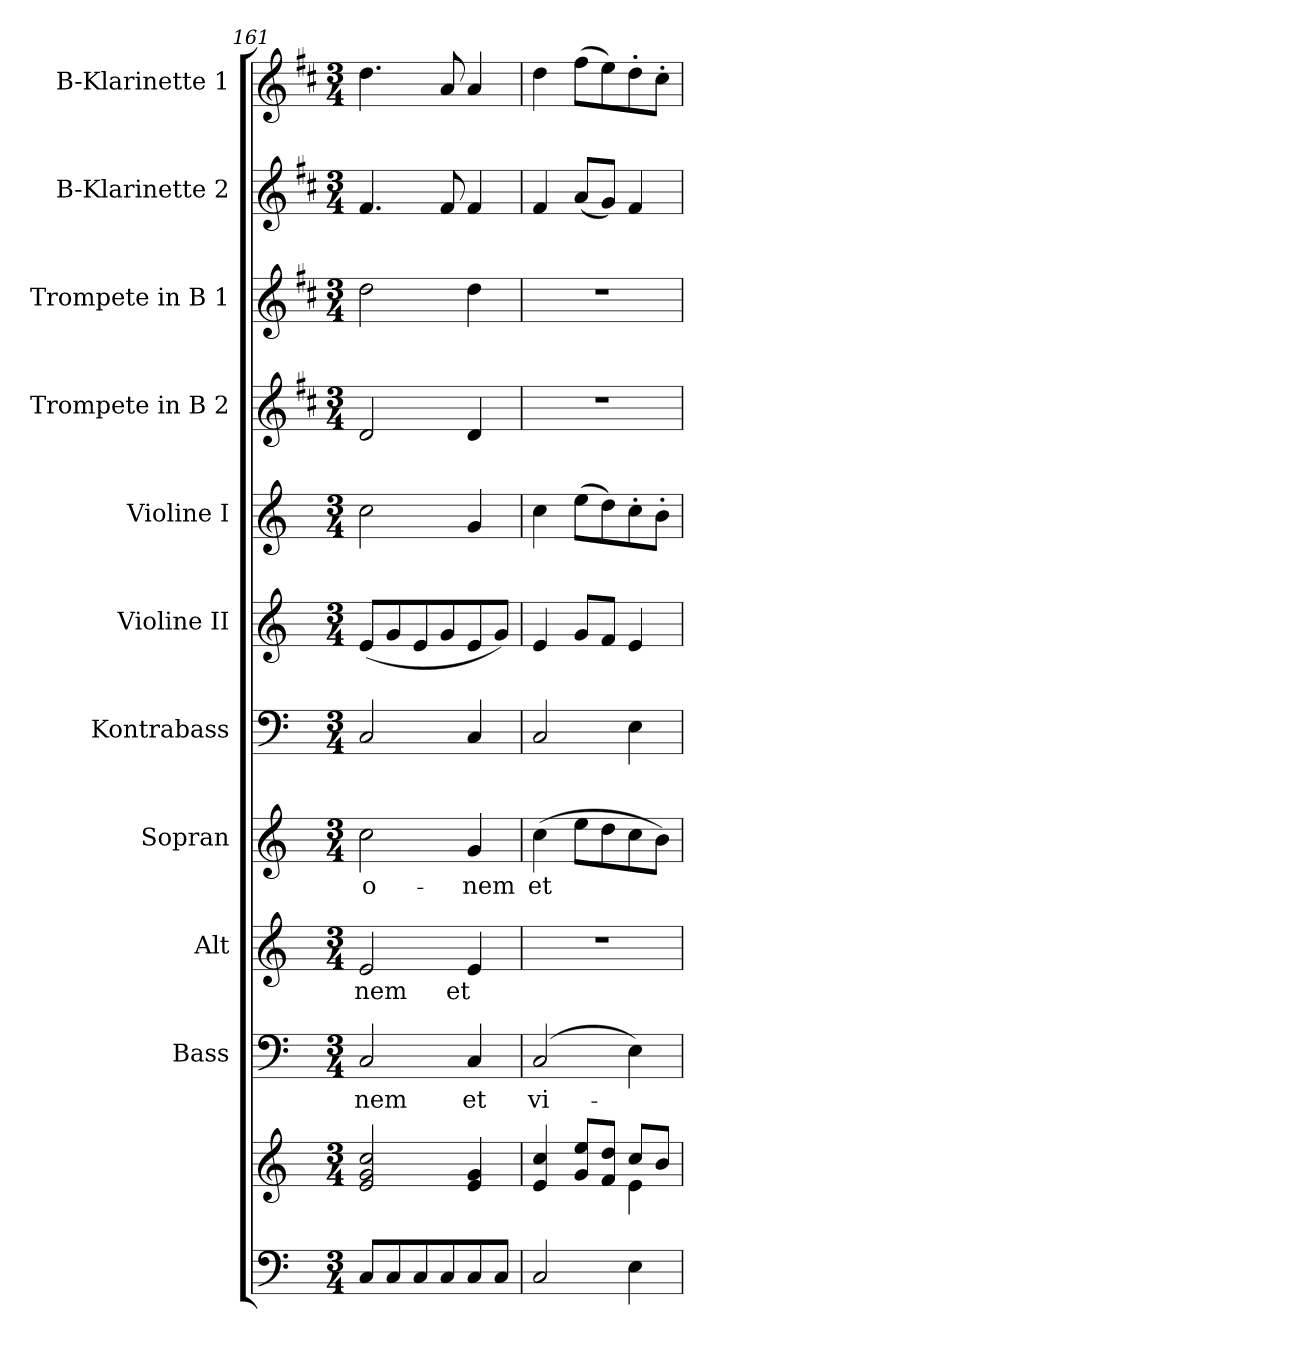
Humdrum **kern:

**kern	**kern	**kern	**text	**kern	**text	**kern	**text	**kern	**kern	**kern	**kern	**kern	**kern	**kern
*part11	*part11	*part10	*part10	*part9	*part9	*part8	*part8	*part7	*part6	*part5	*part4	*part3	*part2	*part1
*staff12	*staff11	*staff10	*staff10	*staff9	*staff9	*staff8	*staff8	*staff7	*staff6	*staff5	*staff4	*staff3	*staff2	*staff1
*	*	*I"Bass	*	*I"Alt	*	*I"Sopran	*	*I"Kontrabass	*I"Violine II	*I"Violine I	*I"Trompete in B 2	*I"Trompete in B 1	*I"B-Klarinette 2	*I"B-Klarinette 1
*	*	*I'B.	*	*I'A.	*	*I'S.	*	*I'Kb.	*I'Vl. II	*I'Vl. I	*I'Tr. 2	*I'Tr. 1	*I'B Kl. 2	*I'B Kl. 1
!!LO:PB:g=z
*clefF4	*clefG2	*clefF4	*	*clefG2	*	*clefG2	*	*clefF4	*clefG2	*clefG2	*clefG2	*clefG2	*clefG2	*clefG2
*	*	*	*	*	*	*	*	*ITrd7c12	*	*	*ITrd1c2	*ITrd1c2	*ITrd1c2	*ITrd1c2
*k[]	*k[]	*k[]	*	*k[]	*	*k[]	*	*k[]	*k[]	*k[]	*k[]	*k[]	*k[]	*k[]
*C:	*C:	*C:	*	*C:	*	*C:	*	*C:	*C:	*C:	*C:	*C:	*C:	*C:
*M3/4	*M3/4	*M3/4	*	*M3/4	*	*M3/4	*	*M3/4	*M3/4	*M3/4	*M3/4	*M3/4	*M3/4	*M3/4
=161	=161	=161	=161	=161	=161	=161	=161	=161	=161	=161	=161	=161	=161	=161
!	!	!	!LO:LY:b	!	!LO:LY:b	!	!LO:LY:b	!	!	!	!	!	!	!
8C/L	2e/ 2g/ 2cc/	2C/	-nem	2e/	-nem	2cc\	-o-	2CC/	(<8e/L	2cc\	2c/	2cc\	4.e/	4.cc\
8C/	.	.	.	.	.	.	.	.	8g/	.	.	.	.	.
8C/	.	.	.	.	.	.	.	.	8e/	.	.	.	.	.
8C/	.	.	.	.	.	.	.	.	8g/	.	.	.	8e/	8g/
!	!	!	!LO:LY:b	!	!LO:LY:b	!	!LO:LY:b	!	!	!	!	!	!	!
8C/	4e/ 4g/	4C/	et	4e/	et	4g/	-nem	4CC/	8e/	4g/	4c/	4cc\	4e/	4g/
8C/J	.	.	.	.	.	.	.	.	8g/J)	.	.	.	.	.
=162	=162	=162	=162	=162	=162	=162	=162	=162	=162	=162	=162	=162	=162	=162
*	*^	*	*	*	*	*	*	*	*	*	*	*	*	*
!	!	!	!	!LO:LY:b	!	!	!	!LO:LY:b	!	!	!	!	!	!	!
2C/	4e/ 4cc/	2ryy	(2C/	vi-	2.r	.	(>4cc\	et	2CC/	4e/	4cc\	2.r	2.r	4e/	4cc\
.	8g/ 8ee/L	.	.	.	.	.	8ee\L	.	.	8g/L	(>8ee\L	.	.	(<8g/L	(>8ee\L
.	8f/ 8dd/J	.	.	.	.	.	8dd\	.	.	8f/J	8dd\)	.	.	8f/J)	8dd\)
4E\	8cc/L	4e\	4E\)	.	.	.	8cc\	.	4EE\	4e/	8cc'>\	.	.	4e/	8cc'>\
.	8b/J	.	.	.	.	.	8b\J)	.	.	.	8b'>\J	.	.	.	8b'>\J
*	*v	*v	*	*	*	*	*	*	*	*	*	*	*	*	*
=	=	=	=	=	=	=	=	=	=	=	=	=	=	=
*-	*-	*-	*-	*-	*-	*-	*-	*-	*-	*-	*-	*-	*-	*-
